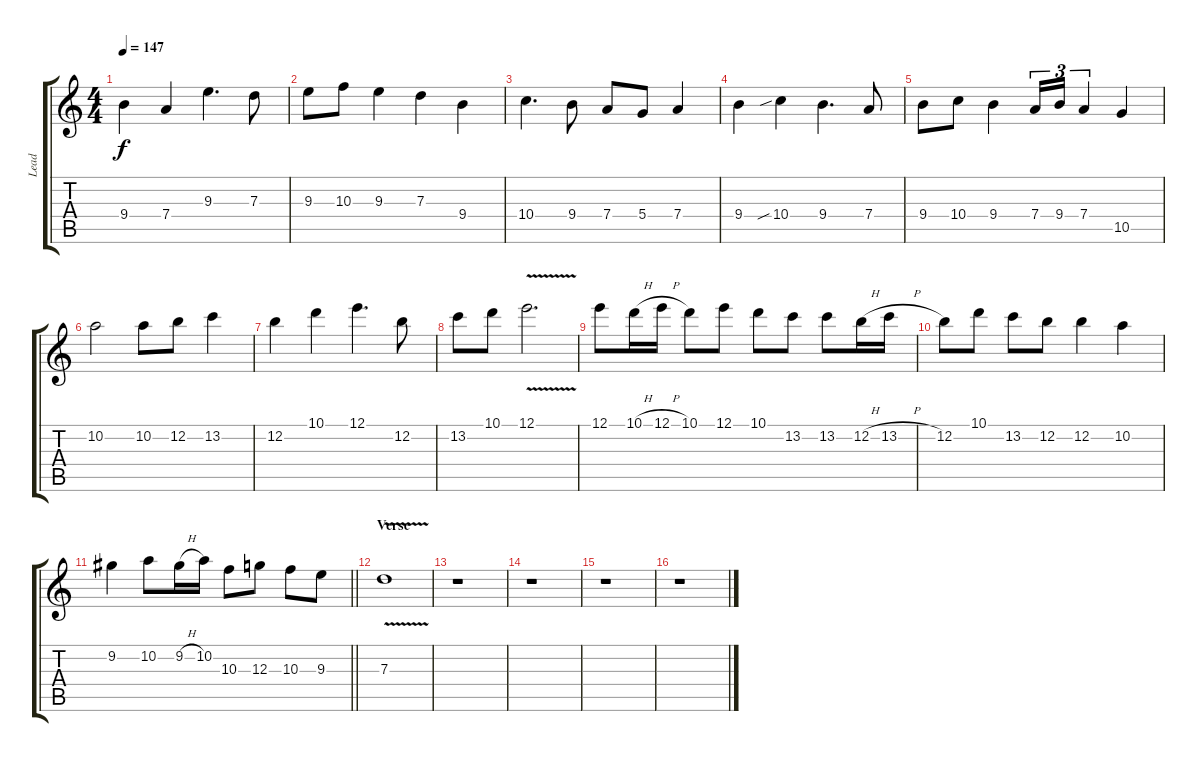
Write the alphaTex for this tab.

\track ("Lead" "Lead") {instrument overdrivenguitar}
\staff {score tabs}
\tuning (E4 B3 G3 D3 A2 E2) {hide}
\ts (4 4)
\tempo 147
\clef g2
\ks c
9.4.4{dy f} 7.4.4 9.3.4{d} 7.3.8 |
9.3.8 10.3.8 9.3.4 7.3.4 9.4.4 |
10.4.4{d} 9.4.8 7.4.8 5.4.8 7.4.4 |
9.4.4 10.4{sib}.4 9.4.4{d} 7.4.8 |
9.4.8 10.4.8 9.4.4 7.4.16{tu (3 2)} 9.4.16{tu (3 2)} 7.4.4{tu (3 2)} 10.5.4 |
10.2.2 10.2.8 12.2.8 13.2.4 |
12.2.4 10.1.4 12.1.4{d} 12.2.8 |
13.2.8 10.1.8 12.1{v}.2{d} |
12.1.8 10.1{h}.16 12.1{h}.16 10.1.8 12.1.8 10.1.8 13.2.8 13.2.8 12.2{h}.16 13.2{h}.16 |
12.2.8 10.1.8 13.2.8 12.2.8 12.2.4 10.2.4 |
\barLineRight lightlight
9.2.4 10.2.8 9.2{h}.16 10.2.16 10.3.8 12.3.8 10.3.8 9.3.8 |
\section ("" "Verse")
7.3{v}.1 |
r.1 |
r.1 |
r.1 |
r.1
